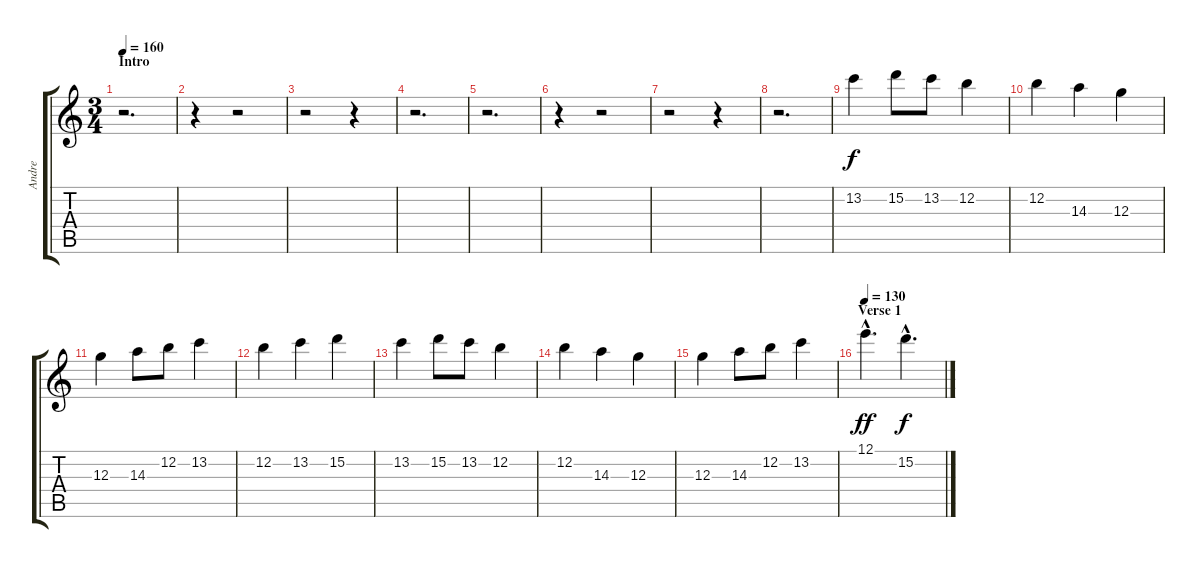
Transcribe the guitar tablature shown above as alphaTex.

\track ("Andre" "Andre") {instrument acousticguitarsteel}
\staff {score tabs}
\tuning (E4 B3 G3 D3 A2 E2) {hide}
\ts (3 4)
\section ("" "Intro")
\tempo 160
\clef g2
\ks c
r.2{d dy f instrument acousticguitarsteel} |
r.4 r.2 |
r.2 r.4 |
r.2{d} |
r.2{d} |
r.4 r.2 |
r.2 r.4 |
r.2{d} |
13.2.4 15.2.8 13.2.8 12.2.4 |
12.2.4 14.3.4 12.3.4 |
12.3.4 14.3.8 12.2.8 13.2.4 |
12.2.4 13.2.4 15.2.4 |
13.2.4 15.2.8 13.2.8 12.2.4 |
12.2.4 14.3.4 12.3.4 |
12.3.4 14.3.8 12.2.8 13.2.4 |
\section ("" "Verse 1")
\tempo 130
12.1{hac}.4{d dy ff} 15.2{hac}.4{d dy f}
